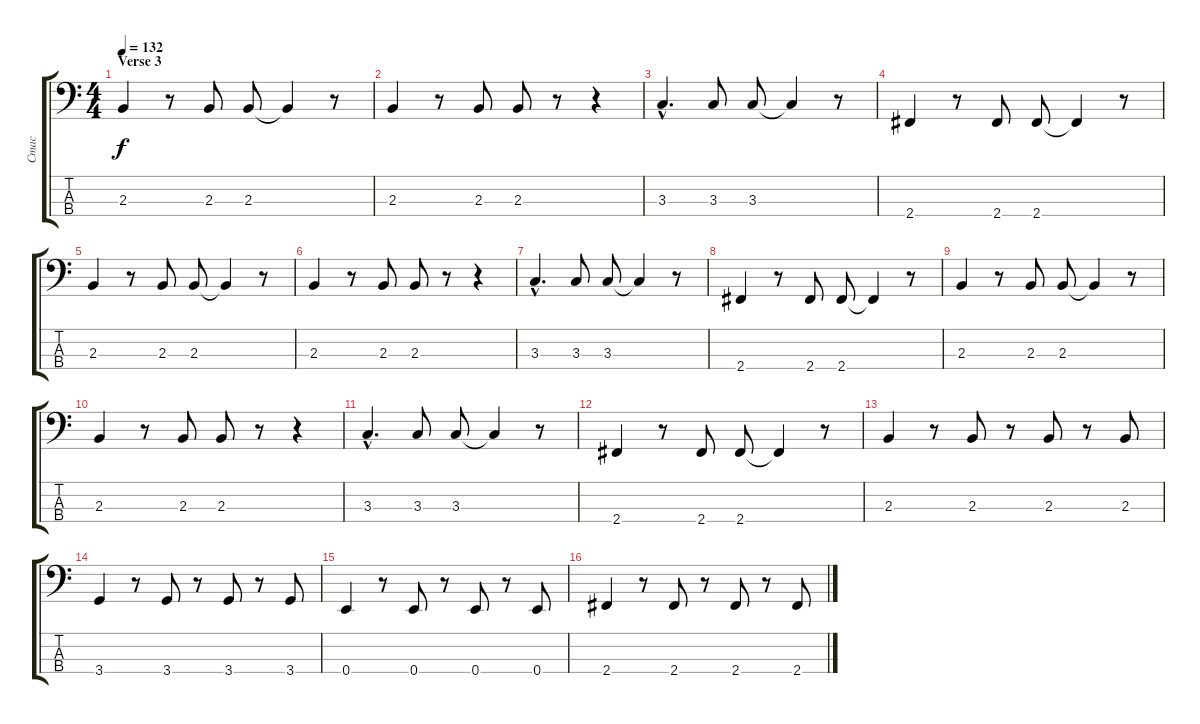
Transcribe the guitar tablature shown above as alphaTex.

\track ("Стас" "Стас") {instrument electricbassfinger}
\staff {score tabs}
\tuning (G2 D2 A1 E1) {hide}
\ts (4 4)
\section ("" "Verse 3")
\tempo 132
\clef f4
\ks c
2.3.4{dy f} r.8 2.3.8 2.3.8 2.3{t}.4 r.8 |
2.3.4 r.8 2.3.8 2.3.8 r.8 r.4 |
3.3{hac}.4{d} 3.3.8 3.3.8 3.3{t}.4 r.8 |
2.4.4 r.8 2.4.8 2.4.8 2.4{t}.4 r.8 |
2.3.4 r.8 2.3.8 2.3.8 2.3{t}.4 r.8 |
2.3.4 r.8 2.3.8 2.3.8 r.8 r.4 |
3.3{hac}.4{d} 3.3.8 3.3.8 3.3{t}.4 r.8 |
2.4.4 r.8 2.4.8 2.4.8 2.4{t}.4 r.8 |
2.3.4 r.8 2.3.8 2.3.8 2.3{t}.4 r.8 |
2.3.4 r.8 2.3.8 2.3.8 r.8 r.4 |
3.3{hac}.4{d} 3.3.8 3.3.8 3.3{t}.4 r.8 |
2.4.4 r.8 2.4.8 2.4.8 2.4{t}.4 r.8 |
2.3.4 r.8 2.3.8 r.8 2.3.8 r.8 2.3.8 |
3.4.4 r.8 3.4.8 r.8 3.4.8 r.8 3.4.8 |
0.4.4 r.8 0.4.8 r.8 0.4.8 r.8 0.4.8 |
2.4.4 r.8 2.4.8 r.8 2.4.8 r.8 2.4.8
